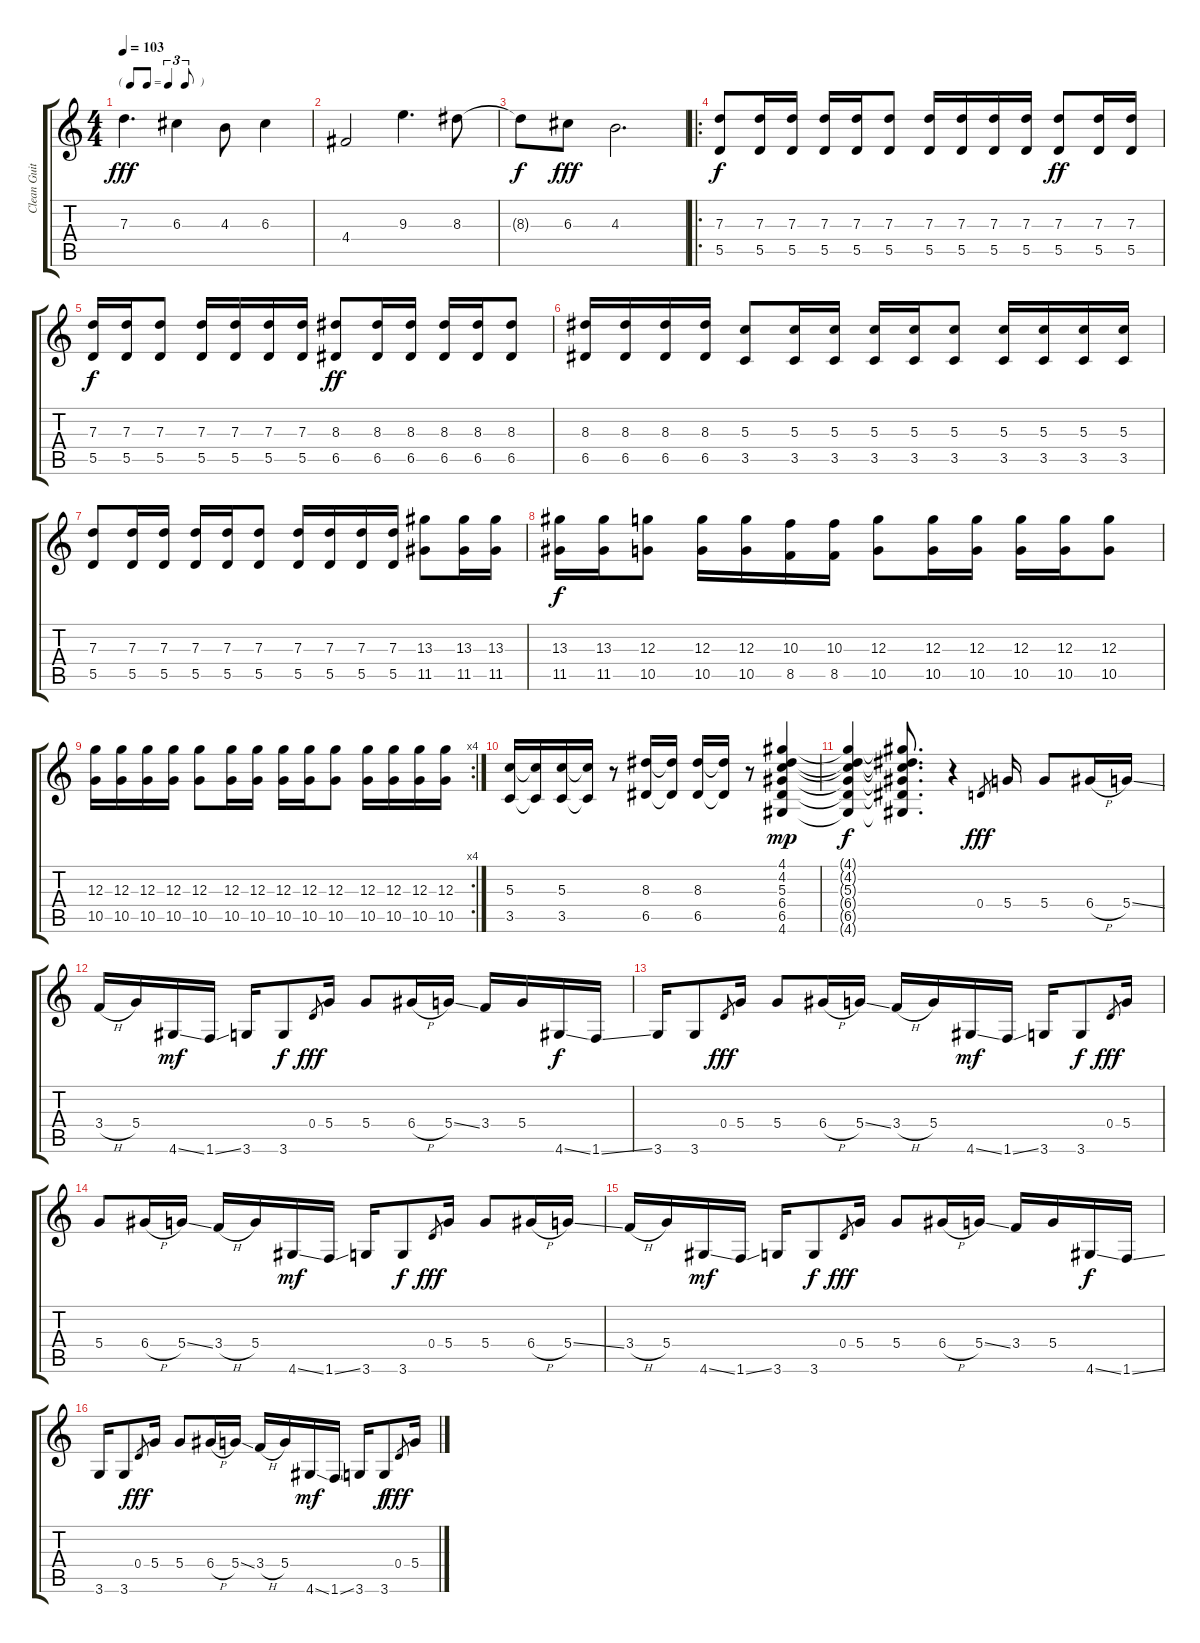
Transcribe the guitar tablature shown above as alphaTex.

\track ("Clean Guitar" "Clean Guit") {instrument electricguitarjazz}
\staff {score tabs}
\tuning (E4 B3 G3 D3 A2 E2) {hide}
\ts (4 4)
\tf triplet8th
\tempo 103
\clef g2
\ks c
7.3.4{d dy fff} 6.3.4 4.3.8 6.3.4 |
4.4.2 9.3.4{d} 8.3.8 |
8.3{t}.8{dy f} 6.3.8{dy fff} 4.3.2{d} |
\ro
(7.3 5.5).8{dy f} (7.3 5.5).16 (7.3 5.5).16 (7.3 5.5).16 (7.3 5.5).16 (7.3 5.5).8 (7.3 5.5).16 (7.3 5.5).16 (7.3 5.5).16 (7.3 5.5).16 (7.3 5.5).8{dy ff} (7.3 5.5).16 (7.3 5.5).16 |
(7.3 5.5).16{dy f} (7.3 5.5).16 (7.3 5.5).8 (7.3 5.5).16 (7.3 5.5).16 (7.3 5.5).16 (7.3 5.5).16 (8.3 6.5).8{dy ff} (8.3 6.5).16 (8.3 6.5).16 (8.3 6.5).16 (8.3 6.5).16 (8.3 6.5).8 |
(8.3 6.5).16 (8.3 6.5).16 (8.3 6.5).16 (8.3 6.5).16 (5.3 3.5).8 (5.3 3.5).16 (5.3 3.5).16 (5.3 3.5).16 (5.3 3.5).16 (5.3 3.5).8 (5.3 3.5).16 (5.3 3.5).16 (5.3 3.5).16 (5.3 3.5).16 |
(7.3 5.5).8 (7.3 5.5).16 (7.3 5.5).16 (7.3 5.5).16 (7.3 5.5).16 (7.3 5.5).8 (7.3 5.5).16 (7.3 5.5).16 (7.3 5.5).16 (7.3 5.5).16 (13.3 11.5).8 (13.3 11.5).16 (13.3 11.5).16 |
(13.3 11.5).16{dy f} (13.3 11.5).16 (12.3 10.5).8 (12.3 10.5).16 (12.3 10.5).16 (10.3 8.5).16 (10.3 8.5).16 (12.3 10.5).8 (12.3 10.5).16 (12.3 10.5).16 (12.3 10.5).16 (12.3 10.5).16 (12.3 10.5).8 |
\rc 4
(12.3 10.5).16 (12.3 10.5).16 (12.3 10.5).16 (12.3 10.5).16 (12.3 10.5).8 (12.3 10.5).16 (12.3 10.5).16 (12.3 10.5).16 (12.3 10.5).16 (12.3 10.5).8 (12.3 10.5).16 (12.3 10.5).16 (12.3 10.5).16 (12.3 10.5).16 |
(5.3 3.5).16 (5.3{t} 3.5{t}).16 (5.3 3.5).16 (5.3{t} 3.5{t}).16 r.8 (8.3 6.5).16 (8.3{t} 6.5{t}).16 (8.3 6.5).16 (8.3{t} 6.5{t}).16 r.8 (4.1 4.2 5.3 6.4 6.5 4.6).4{dy mp} |
(4.1{t} 4.2{t} 5.3{t} 6.4{t} 6.5{t} 4.6{t}).4{dy f} (4.1{t} 4.2{t} 5.3{t} 6.4{t} 6.5{t} 4.6{t}).8{d} r.4 0.4.8{gr dy fff} 5.4.16 5.4.8 6.4{h}.16 5.4{ss}.16 |
3.4{h}.16 5.4.16 4.6{ss}.16{dy mf} 1.6{ss}.16 3.6.16 3.6.8{dy f} 0.4.8{gr dy fff} 5.4.16 5.4.8 6.4{h}.16 5.4{ss}.16 3.4.16 5.4.16 4.6{ss}.16{dy f} 1.6{ss}.16 |
3.6.16 3.6.8 0.4.8{gr dy fff} 5.4.16 5.4.8 6.4{h}.16 5.4{ss}.16 3.4{h}.16 5.4.16 4.6{ss}.16{dy mf} 1.6{ss}.16 3.6.16 3.6.8{dy f} 0.4.8{gr dy fff} 5.4.16 |
5.4.8 6.4{h}.16 5.4{ss}.16 3.4{h}.16 5.4.16 4.6{ss}.16{dy mf} 1.6{ss}.16 3.6.16 3.6.8{dy f} 0.4.8{gr dy fff} 5.4.16 5.4.8 6.4{h}.16 5.4{ss}.16 |
3.4{h}.16 5.4.16 4.6{ss}.16{dy mf} 1.6{ss}.16 3.6.16 3.6.8{dy f} 0.4.8{gr dy fff} 5.4.16 5.4.8 6.4{h}.16 5.4{ss}.16 3.4.16 5.4.16 4.6{ss}.16{dy f} 1.6{ss}.16 |
3.6.16 3.6.8 0.4.8{gr dy fff} 5.4.16 5.4.8 6.4{h}.16 5.4{ss}.16 3.4{h}.16 5.4.16 4.6{ss}.16{dy mf} 1.6{ss}.16 3.6.16 3.6.8{dy f} 0.4.8{gr dy fff} 5.4.16
